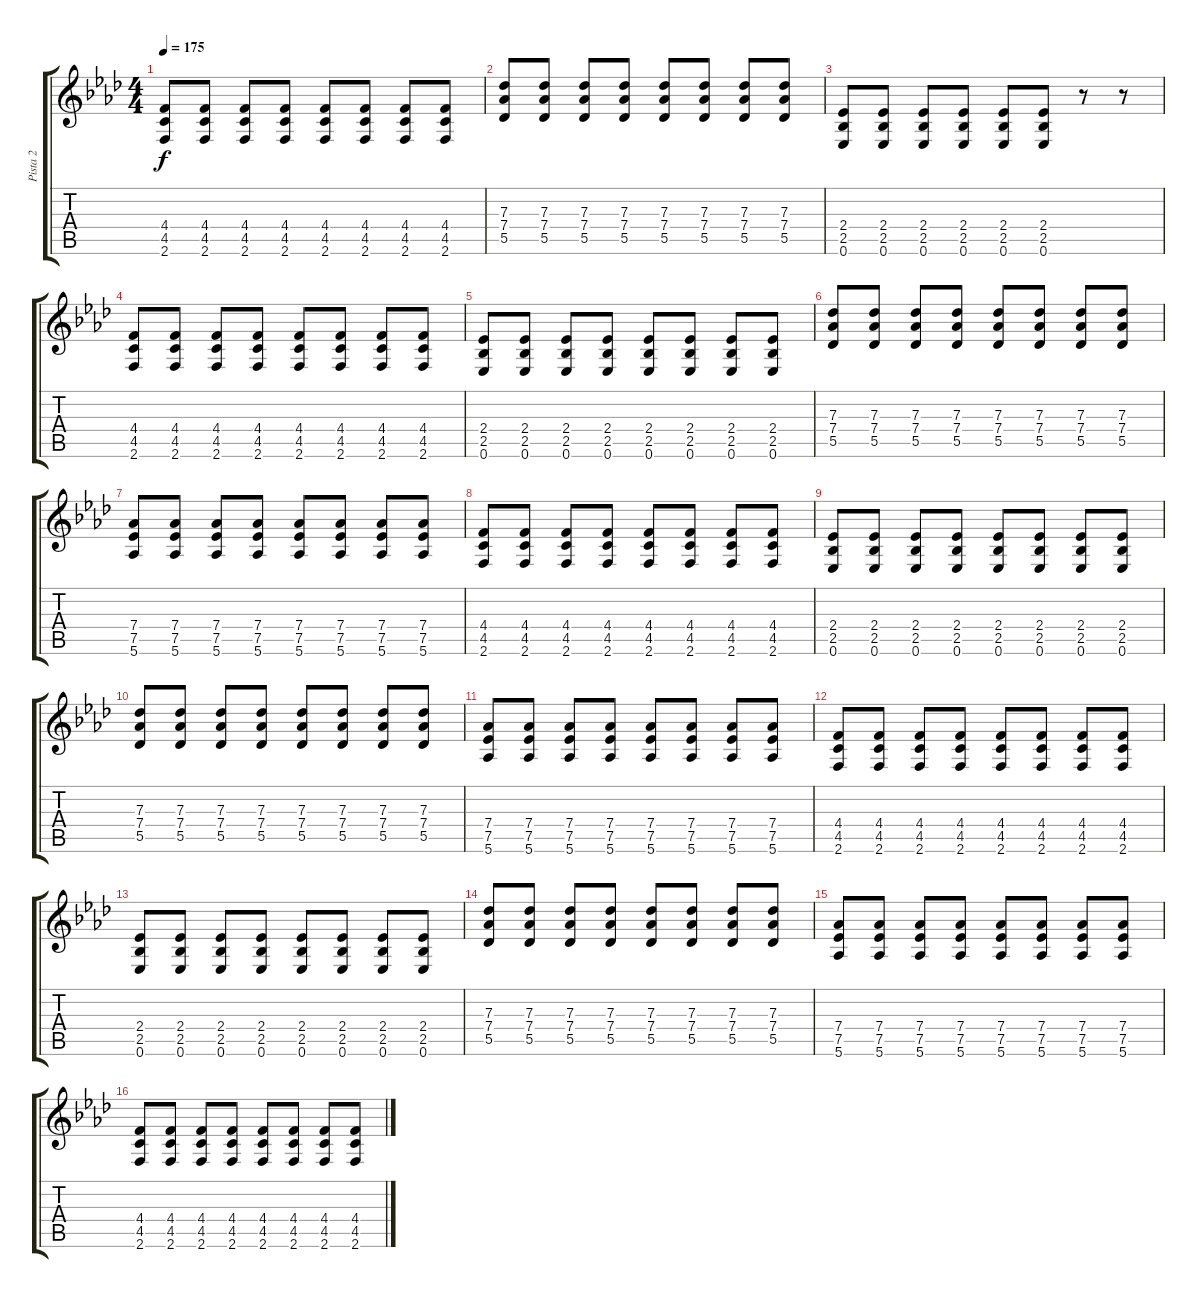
\track ("Pista 2" "Pista 2") {instrument distortionguitar}
\staff {score tabs}
\tuning (Eb4 Bb3 Gb3 Db3 Ab2 Eb2) {hide}
\ts (4 4)
\tempo 175
\clef g2
\ks fminor
(4.4 4.5 2.6).8{dy f} (4.4 4.5 2.6).8 (4.4 4.5 2.6).8 (4.4 4.5 2.6).8 (4.4 4.5 2.6).8 (4.4 4.5 2.6).8 (4.4 4.5 2.6).8 (4.4 4.5 2.6).8 |
(7.3 7.4 5.5).8 (7.3 7.4 5.5).8 (7.3 7.4 5.5).8 (7.3 7.4 5.5).8 (7.3 7.4 5.5).8 (7.3 7.4 5.5).8 (7.3 7.4 5.5).8 (7.3 7.4 5.5).8 |
(2.4 2.5 0.6).8 (2.4 2.5 0.6).8 (2.4 2.5 0.6).8 (2.4 2.5 0.6).8 (2.4 2.5 0.6).8 (2.4 2.5 0.6).8 r.8 r.8 |
(4.4 4.5 2.6).8 (4.4 4.5 2.6).8 (4.4 4.5 2.6).8 (4.4 4.5 2.6).8 (4.4 4.5 2.6).8 (4.4 4.5 2.6).8 (4.4 4.5 2.6).8 (4.4 4.5 2.6).8 |
(2.4 2.5 0.6).8 (2.4 2.5 0.6).8 (2.4 2.5 0.6).8 (2.4 2.5 0.6).8 (2.4 2.5 0.6).8 (2.4 2.5 0.6).8 (2.4 2.5 0.6).8 (2.4 2.5 0.6).8 |
(7.3 7.4 5.5).8 (7.3 7.4 5.5).8 (7.3 7.4 5.5).8 (7.3 7.4 5.5).8 (7.3 7.4 5.5).8 (7.3 7.4 5.5).8 (7.3 7.4 5.5).8 (7.3 7.4 5.5).8 |
(7.4 7.5 5.6).8 (7.4 7.5 5.6).8 (7.4 7.5 5.6).8 (7.4 7.5 5.6).8 (7.4 7.5 5.6).8 (7.4 7.5 5.6).8 (7.4 7.5 5.6).8 (7.4 7.5 5.6).8 |
(4.4 4.5 2.6).8 (4.4 4.5 2.6).8 (4.4 4.5 2.6).8 (4.4 4.5 2.6).8 (4.4 4.5 2.6).8 (4.4 4.5 2.6).8 (4.4 4.5 2.6).8 (4.4 4.5 2.6).8 |
(2.4 2.5 0.6).8 (2.4 2.5 0.6).8 (2.4 2.5 0.6).8 (2.4 2.5 0.6).8 (2.4 2.5 0.6).8 (2.4 2.5 0.6).8 (2.4 2.5 0.6).8 (2.4 2.5 0.6).8 |
(7.3 7.4 5.5).8 (7.3 7.4 5.5).8 (7.3 7.4 5.5).8 (7.3 7.4 5.5).8 (7.3 7.4 5.5).8 (7.3 7.4 5.5).8 (7.3 7.4 5.5).8 (7.3 7.4 5.5).8 |
(7.4 7.5 5.6).8 (7.4 7.5 5.6).8 (7.4 7.5 5.6).8 (7.4 7.5 5.6).8 (7.4 7.5 5.6).8 (7.4 7.5 5.6).8 (7.4 7.5 5.6).8 (7.4 7.5 5.6).8 |
(4.4 4.5 2.6).8 (4.4 4.5 2.6).8 (4.4 4.5 2.6).8 (4.4 4.5 2.6).8 (4.4 4.5 2.6).8 (4.4 4.5 2.6).8 (4.4 4.5 2.6).8 (4.4 4.5 2.6).8 |
(2.4 2.5 0.6).8 (2.4 2.5 0.6).8 (2.4 2.5 0.6).8 (2.4 2.5 0.6).8 (2.4 2.5 0.6).8 (2.4 2.5 0.6).8 (2.4 2.5 0.6).8 (2.4 2.5 0.6).8 |
(7.3 7.4 5.5).8 (7.3 7.4 5.5).8 (7.3 7.4 5.5).8 (7.3 7.4 5.5).8 (7.3 7.4 5.5).8 (7.3 7.4 5.5).8 (7.3 7.4 5.5).8 (7.3 7.4 5.5).8 |
(7.4 7.5 5.6).8 (7.4 7.5 5.6).8 (7.4 7.5 5.6).8 (7.4 7.5 5.6).8 (7.4 7.5 5.6).8 (7.4 7.5 5.6).8 (7.4 7.5 5.6).8 (7.4 7.5 5.6).8 |
(4.4 4.5 2.6).8 (4.4 4.5 2.6).8 (4.4 4.5 2.6).8 (4.4 4.5 2.6).8 (4.4 4.5 2.6).8 (4.4 4.5 2.6).8 (4.4 4.5 2.6).8 (4.4 4.5 2.6).8
